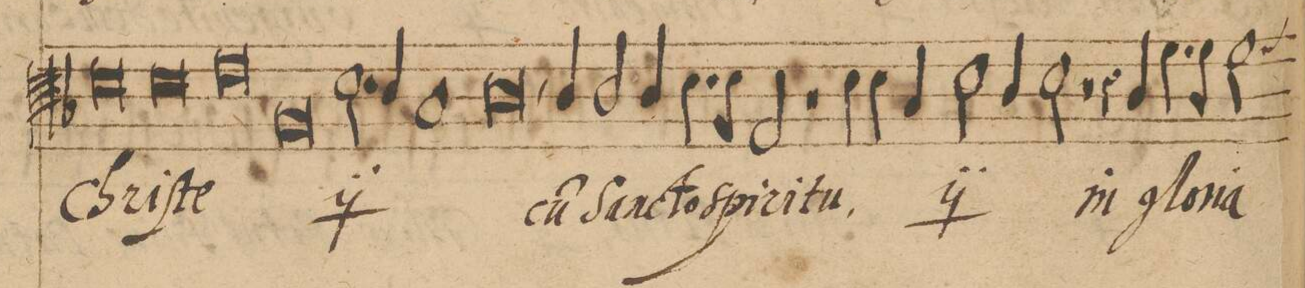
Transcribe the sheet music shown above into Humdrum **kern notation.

**kern	**text
*I"ALTVS	*
*clefC3	*
*k[b-]	*
*met(C|)	*
*M2/1	*
0d	Chri-
=78-	=78-
0d	-ſte
=79-	=79-
*	*ij
0e	Je-
=80-	=80-
0A	-su
=81-	=81-
2.d\	Chri-
4c/	.
1B-y	.
=82-	=82-
0c,	-ſte
*	*Xij
=83-	=83-
4c/	cu(m)
2c/	Sanc-
4c/	-to
4.d\	Spi-
8d\	-ri-
2G/	-tu,
=84-	=84-
1r	.
*	*ij
4d\	cu(m)
4d\	Sanc-
4B-/	-to
2d\	Spi-
=85-	=85-
4c/	-ri-
2d\	-tu
2r	.
4r	.
*	*Xij
4c/	in
=86-	=86-
4.f\	glo-
8f\	-ri-
2f\	-a
*custos:f	*ij
*-	*-
